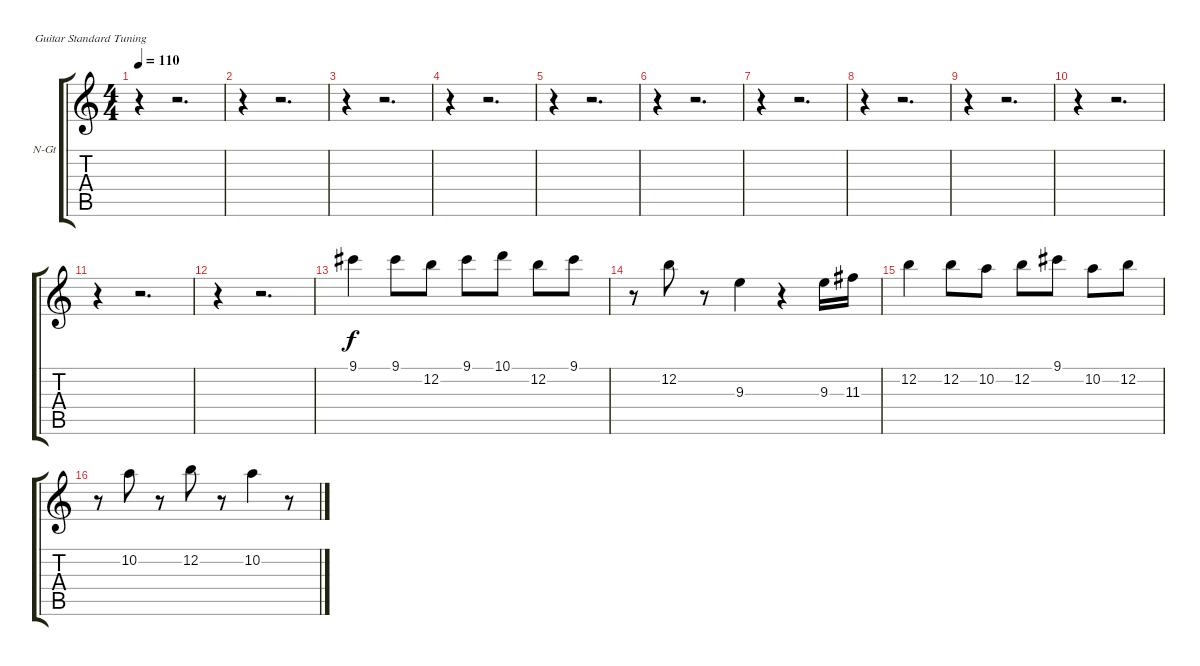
\defaultSystemsLayout 4
\bracketExtendMode groupsimilarinstruments
\firstSystemTrackNameOrientation horizontal
\otherSystemsTrackNameOrientation horizontal
\track ("Nylon Guitar" "N-Gt") {instrument acousticguitarnylon}
\staff {score tabs}
\tuning (E4 B3 G3 D3 A2 E2)
\ts (4 4)
\tempo 110
\clef g2
\ks c
r.4{dy f} r.2{d} |
r.4 r.2{d} |
r.4 r.2{d} |
r.4 r.2{d} |
r.4 r.2{d} |
r.4 r.2{d} |
r.4 r.2{d} |
r.4 r.2{d} |
r.4 r.2{d} |
r.4 r.2{d} |
r.4 r.2{d} |
r.4 r.2{d} |
9.1.4 9.1.8 12.2.8 9.1.8 10.1.8 12.2.8 9.1.8 |
r.8 12.2.8 r.8 9.3.4 r.4 9.3.16 11.3.16 |
12.2.4 12.2.8 10.2.8 12.2.8 9.1.8 10.2.8 12.2.8 |
r.8 10.2.8 r.8 12.2.8 r.8 10.2.4 r.8
